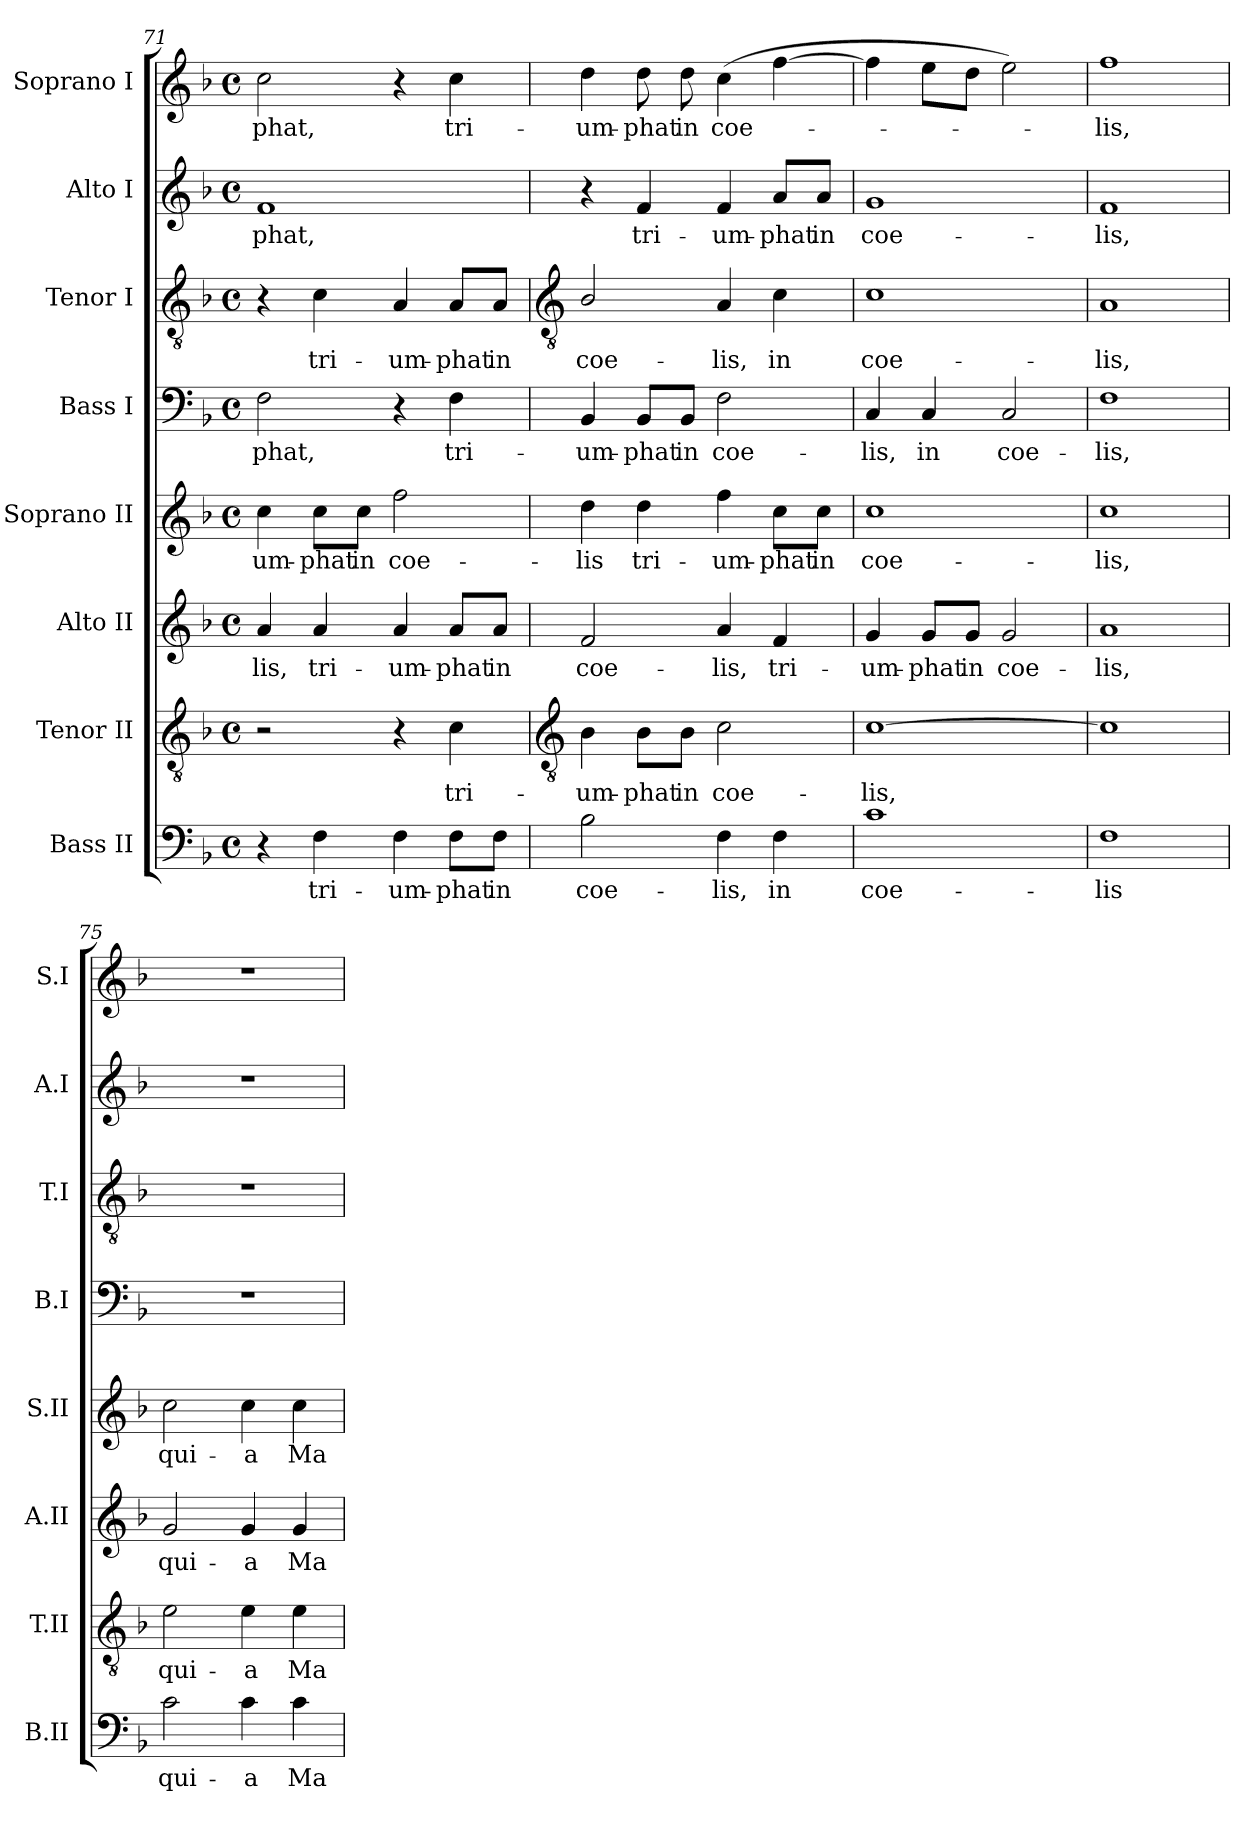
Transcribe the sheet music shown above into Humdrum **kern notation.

**kern	**text	**kern	**text	**kern	**text	**kern	**text	**kern	**text	**kern	**text	**kern	**text	**kern	**text
*part8	*part8	*part7	*part7	*part6	*part6	*part5	*part5	*part4	*part4	*part3	*part3	*part2	*part2	*part1	*part1
*staff8	*staff8	*staff7	*staff7	*staff6	*staff6	*staff5	*staff5	*staff4	*staff4	*staff3	*staff3	*staff2	*staff2	*staff1	*staff1
*I"Bass II	*	*I"Tenor II	*	*I"Alto II	*	*I"Soprano II	*	*I"Bass I	*	*I"Tenor I	*	*I"Alto I	*	*I"Soprano I	*
*I'B.II	*	*I'T.II	*	*I'A.II	*	*I'S.II	*	*I'B.I	*	*I'T.I	*	*I'A.I	*	*I'S.I	*
*clefF4	*	*clefGv2	*	*clefG2	*	*clefG2	*	*clefF4	*	*clefGv2	*	*clefG2	*	*clefG2	*
*k[b-]	*	*k[b-]	*	*k[b-]	*	*k[b-]	*	*k[b-]	*	*k[b-]	*	*k[b-]	*	*k[b-]	*
*F:	*	*F:	*	*F:	*	*F:	*	*F:	*	*F:	*	*F:	*	*F:	*
*M4/4	*	*M4/4	*	*M4/4	*	*M4/4	*	*M4/4	*	*M4/4	*	*M4/4	*	*M4/4	*
*met(c)	*	*met(c)	*	*met(c)	*	*met(c)	*	*met(c)	*	*met(c)	*	*met(c)	*	*met(c)	*
=71	=71	=71	=71	=71	=71	=71	=71	=71	=71	=71	=71	=71	=71	=71	=71
!	!	!	!	!	!LO:LY:b	!	!LO:LY:b	!	!LO:LY:b	!	!	!	!LO:LY:b	!	!LO:LY:b
4r	.	2r	.	4a	-lis,	4cc	-um-	2F	-phat,	4r	.	1f	-phat,	2cc	-phat,
!	!LO:LY:b	!	!	!	!LO:LY:b	!	!LO:LY:b	!	!	!	!LO:LY:b	!	!	!	!
4F	tri-	.	.	4a	tri-	8cc\L	-phat	.	.	4c	tri-	.	.	.	.
!	!	!	!	!	!	!	!LO:LY:b	!	!	!	!	!	!	!	!
.	.	.	.	.	.	8cc\J	in	.	.	.	.	.	.	.	.
!	!LO:LY:b	!	!	!	!LO:LY:b	!	!LO:LY:b	!	!	!	!LO:LY:b	!	!	!	!
4F	-um-	4r	.	4a	-um-	2ff	coe-	4r	.	4A	-um-	.	.	4r	.
!	!LO:LY:b	!	!LO:LY:b	!	!LO:LY:b	!	!	!	!LO:LY:b	!	!LO:LY:b	!	!	!	!LO:LY:b
8F\L	-phat	4c	tri-	8a/L	-phat	.	.	4F	tri-	8A/L	-phat	.	.	4cc	tri-
!	!LO:LY:b	!	!	!	!LO:LY:b	!	!	!	!	!	!LO:LY:b	!	!	!	!
8F\J	in	.	.	8a/J	in	.	.	.	.	8A/J	in	.	.	.	.
!!LO:LB:g=z
=72	=72	=72	=72	=72	=72	=72	=72	=72	=72	=72	=72	=72	=72	=72	=72
*	*	*clefGv2	*	*	*	*	*	*	*	*clefGv2	*	*	*	*	*
!	!LO:LY:b	!	!LO:LY:b	!	!LO:LY:b	!	!LO:LY:b	!	!LO:LY:b	!	!LO:LY:b	!	!	!	!LO:LY:b
2B-	coe-	4B-	-um-	2f	coe-	4dd	-lis	4BB-	-um-	2B-/	coe-	4r	.	4dd	-um-
!	!	!	!LO:LY:b	!	!	!	!LO:LY:b	!	!LO:LY:b	!	!	!	!LO:LY:b	!	!LO:LY:b
.	.	8B-\L	-phat	.	.	4dd	tri-	8BB-/L	-phat	.	.	4f	tri-	8dd	-phat
!	!	!	!LO:LY:b	!	!	!	!	!	!LO:LY:b	!	!	!	!	!	!LO:LY:b
.	.	8B-\J	in	.	.	.	.	8BB-/J	in	.	.	.	.	8dd	in
!	!LO:LY:b	!	!LO:LY:b	!	!LO:LY:b	!	!LO:LY:b	!	!LO:LY:b	!	!LO:LY:b	!	!LO:LY:b	!	!LO:LY:b
4F	-lis,	2c	coe-	4a	-lis,	4ff	-um-	2F	coe-	4A	-lis,	4f	-um-	(>4cc	coe-
!	!LO:LY:b	!	!	!	!LO:LY:b	!	!LO:LY:b	!	!	!	!LO:LY:b	!	!LO:LY:b	!	!
4F	in	.	.	4f	tri-	8cc\L	-phat	.	.	4c	in	8a/L	-phat	[4ff	.
!	!	!	!	!	!	!	!LO:LY:b	!	!	!	!	!	!LO:LY:b	!	!
.	.	.	.	.	.	8cc\J	in	.	.	.	.	8a/J	in	.	.
=73	=73	=73	=73	=73	=73	=73	=73	=73	=73	=73	=73	=73	=73	=73	=73
!	!LO:LY:b	!	!LO:LY:b	!	!LO:LY:b	!	!LO:LY:b	!	!LO:LY:b	!	!LO:LY:b	!	!LO:LY:b	!	!
1c	coe-	[1c	-lis,	4g	-um-	1cc	coe-	4C	-lis,	1c	coe-	1g	coe-	4ff]	.
!	!	!	!	!	!LO:LY:b	!	!	!	!LO:LY:b	!	!	!	!	!	!
.	.	.	.	8g/L	-phat	.	.	4C	in	.	.	.	.	8eeL	.
!	!	!	!	!	!LO:LY:b	!	!	!	!	!	!	!	!	!	!
.	.	.	.	8g/J	in	.	.	.	.	.	.	.	.	8ddJ	.
!	!	!	!	!	!LO:LY:b	!	!	!	!LO:LY:b	!	!	!	!	!	!
.	.	.	.	2g	coe-	.	.	2C	coe-	.	.	.	.	2ee)	.
=74	=74	=74	=74	=74	=74	=74	=74	=74	=74	=74	=74	=74	=74	=74	=74
!	!LO:LY:b	!	!	!	!LO:LY:b	!	!LO:LY:b	!	!LO:LY:b	!	!LO:LY:b	!	!LO:LY:b	!	!LO:LY:b
1F	-lis	1c]	.	1a	-lis,	1cc	-lis,	1F	-lis,	1A	-lis,	1f	-lis,	1ff	lis,
=75	=75	=75	=75	=75	=75	=75	=75	=75	=75	=75	=75	=75	=75	=75	=75
!	!LO:LY:b	!	!LO:LY:b	!	!LO:LY:b	!	!LO:LY:b	!	!	!	!	!	!	!	!
2c	qui-	2e	qui-	2g	qui-	2cc	qui-	1r	.	1r	.	1r	.	1r	.
!	!LO:LY:b	!	!LO:LY:b	!	!LO:LY:b	!	!LO:LY:b	!	!	!	!	!	!	!	!
4c	-a	4e	-a	4g	-a	4cc	-a	.	.	.	.	.	.	.	.
!	!LO:LY:b	!	!LO:LY:b	!	!LO:LY:b	!	!LO:LY:b	!	!	!	!	!	!	!	!
4c	Ma-	4e	Ma-	4g	Ma-	4cc	Ma-	.	.	.	.	.	.	.	.
=	=	=	=	=	=	=	=	=	=	=	=	=	=	=	=
*-	*-	*-	*-	*-	*-	*-	*-	*-	*-	*-	*-	*-	*-	*-	*-
